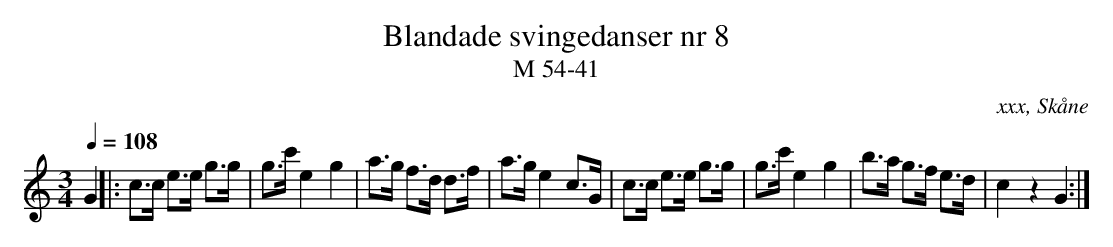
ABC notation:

X:1
T:Blandade svingedanser nr 8
T:M 54-41
O:xxx, Skåne
M:3/4
L:1/8
Q:1/4=108
K:C
G2 |: c>c e>e g>g | g>c' e2 g2 | a>g f>d d>f | a>g e2 c>G | c>c e>e g>g | g>c' e2 g2 | b>a g>f e>d | c2 z2 G2 :|
